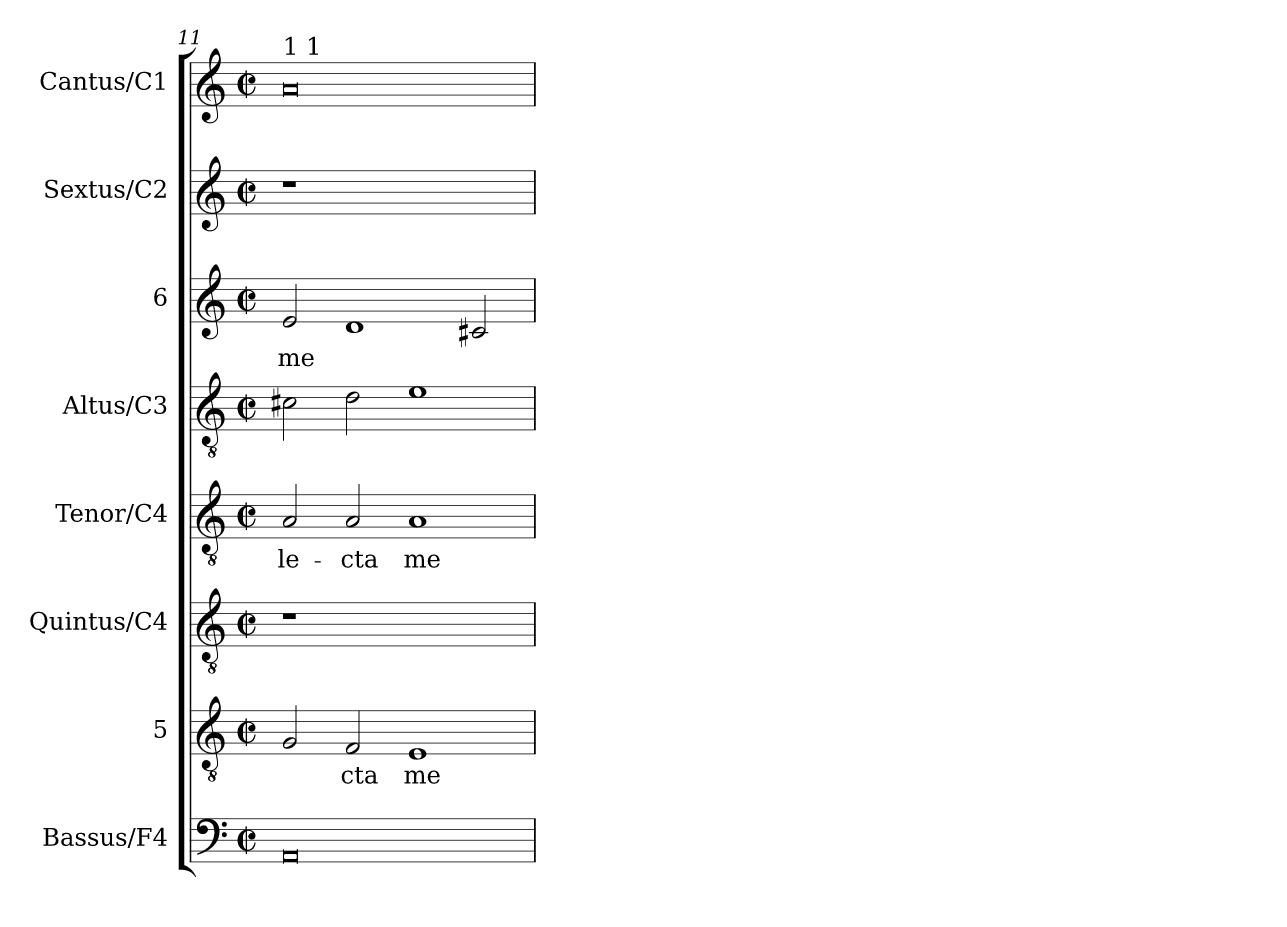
**kern	**text	**kern	**text	**kern	**kern	**text	**kern	**text	**kern	**text	**kern	**kern	**text
*part8	*part8	*part7	*part7	*part6	*part5	*part5	*part4	*part4	*part3	*part3	*part2	*part1	*part1
*staff8	*staff8	*staff7	*staff7	*staff6	*staff5	*staff5	*staff4	*staff4	*staff3	*staff3	*staff2	*staff1	*staff1
*I"Bassus/F4	*	*I"5	*	*I"Quintus/C4	*I"Tenor/C4	*	*I"Altus/C3	*	*I"6	*	*I"Sextus/C2	*I"Cantus/C1	*
*I'B	*	*	*	*	*I'T	*	*I'A	*	*	*	*	*I'C	*
!!LO:PB:g=z
*clefF4	*	*clefGv2	*	*clefGv2	*clefGv2	*	*clefGv2	*	*clefG2	*	*clefG2	*clefG2	*
*k[]	*	*k[]	*	*k[]	*k[]	*	*k[]	*	*k[]	*	*k[]	*k[]	*
*C:	*	*C:	*	*C:	*C:	*	*C:	*	*C:	*	*C:	*C:	*
*M2/2	*	*M2/2	*	*M2/2	*M2/2	*	*M2/2	*	*M2/2	*	*M2/2	*M2/2	*
*met(c|)	*	*met(c|)	*	*met(c|)	*met(c|)	*	*met(c|)	*	*met(c|)	*	*met(c|)	*met(c|)	*
=11	=11	=11	=11	=11	=11	=11	=11	=11	=11	=11	=11	=11	=11
!	!	!	!	!	!	!	!	!	!	!	!	!LO:TX:a:t=1 1	!
!	!LO:LY:b:cj	!	!LO:LY:b:rj	!	!	!LO:LY:b:cj	!	!LO:LY:b:cj	!	!LO:LY:b:cj	!	!	!LO:LY:b:cj
0AA	--	2G/	--	1r	2A/	-le-	2c#X\	--	2e/	me-	1r	0a	--
!	!	!	!LO:LY:b:rj	!	!	!LO:LY:b:cj	!	!LO:LY:b:cj	!	!LO:LY:b:cj	!	!	!
.	.	2F/	-cta	.	2A/	-cta	2d\	--	1d	--	.	.	.
!	!	!	!LO:LY:b:rj	!	!	!LO:LY:b:cj	!	!LO:LY:b:cj	!	!	!	!	!
.	.	1E	me-	1ryy	1A	me-	1e	--	.	.	1ryy	.	.
!	!	!	!	!	!	!	!	!	!	!LO:LY:b:cj	!	!	!
.	.	.	.	.	.	.	.	.	2c#X/	--	.	.	.
=	=	=	=	=	=	=	=	=	=	=	=	=	=
*-	*-	*-	*-	*-	*-	*-	*-	*-	*-	*-	*-	*-	*-
